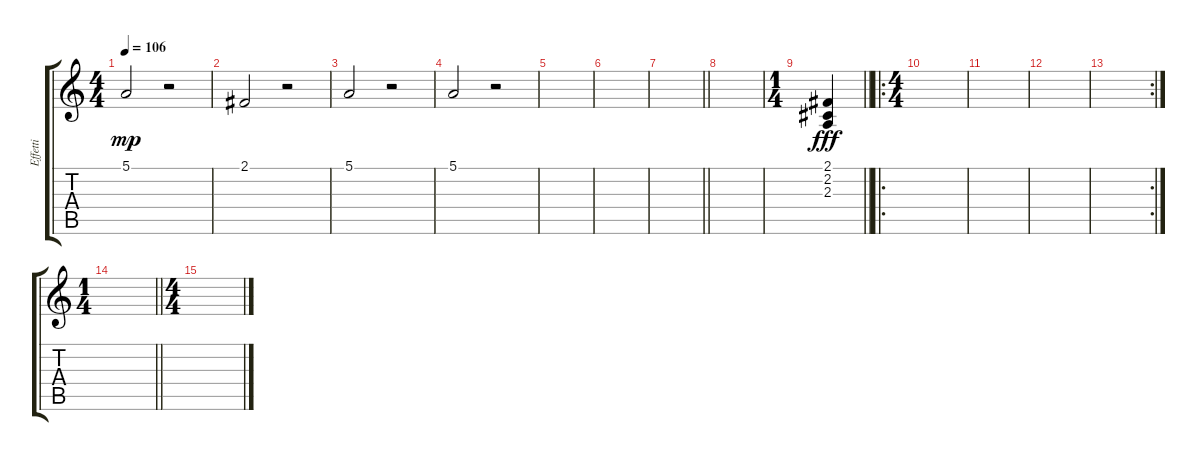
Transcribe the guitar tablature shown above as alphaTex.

\track ("Effetti" "Effetti") {instrument seashore}
\staff {score tabs}
\tuning (E4 B3 G3 D3 A2 E2) {hide}
\ts (4 4)
\tempo 106
\clef g2
\ks c
5.1.2{dy mp} r.2 |
2.1.2 r.2 |
5.1.2 r.2 |
5.1.2 r.2 |
|
|
\barLineRight lightlight
|
|
\ts (1 4)
\barLineRight lightlight
(2.1 2.2 2.3).4{dy fff} |
\ro
\ts (4 4)
|
|
|
\rc 2
|
\ts (1 4)
\barLineRight lightlight
|
\ts (4 4)
